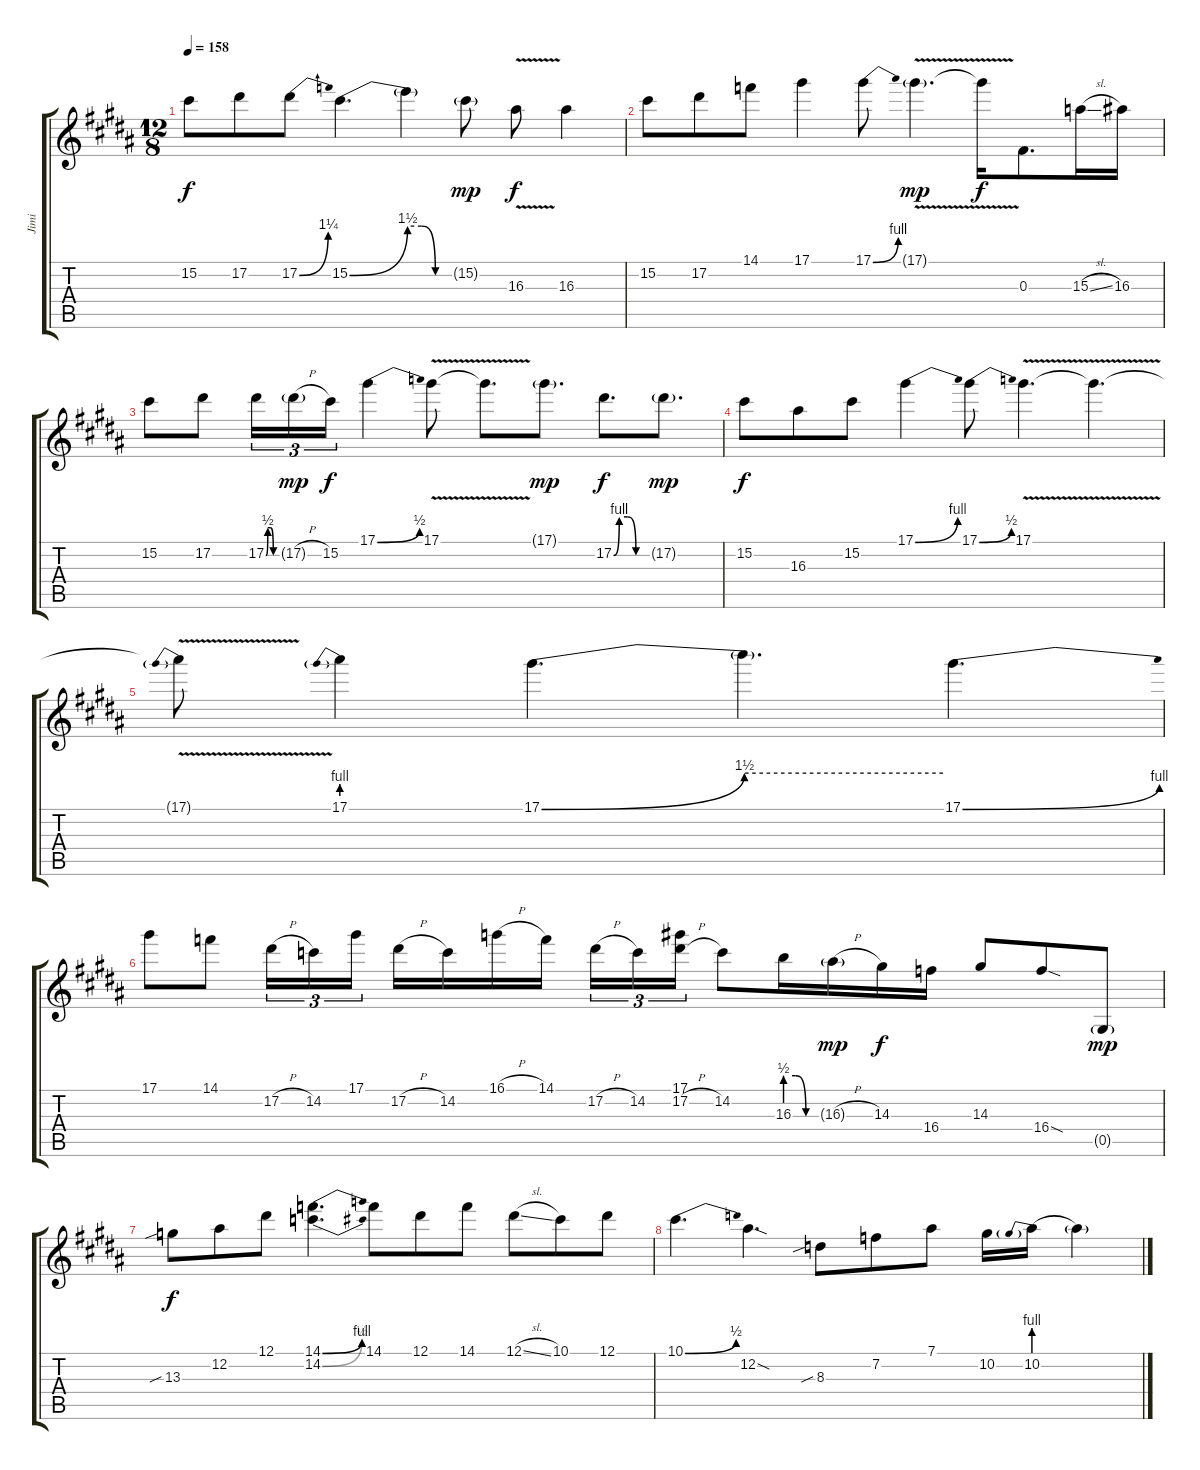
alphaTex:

\track ("Jimi" "Jimi") {instrument overdrivenguitar}
\staff {score tabs}
\tuning (Eb4 Bb3 Gb3 Db3 Ab2 Eb2) {hide}
\ts (12 8)
\tempo 158
\clef g2
\ks g#minor
15.2.8{dy f} 17.2.8 17.2{be (bend 0 0 60 5)}.8 15.2{be (bend 0 0 60 6)}.4{d} 15.2{be (custom 0 6 20 6 40 0 60 0) t}.4 15.2{g}.8{dy mp} 16.3{v}.8{dy f} 16.3.4 |
\ks b
15.2.8 17.2.8 14.1.8 17.1.4 17.1{be (bend 0 0 60 4)}.8 17.1{v g}.4{d dy mp} 17.1{t}.16{dy f} 0.3.8{d} 15.3{sl}.16 16.3.16 |
\ks g#minor
15.2.8 17.2.8 17.2{be (custom 0 0 10 2 25 2 40 0 60 0)}.16{tu (3 2)} 17.2{h g}.16{tu (3 2) dy mp} 15.2.16{tu (3 2) dy f} 17.1{be (bend 0 0 60 2)}.4 17.1{v}.8 17.1{v t}.8{d} 17.1{g}.8{d dy mp} 17.2{be (custom 0 0 10 4 25 4 40 0 60 0)}.8{d dy f} 17.2{g}.8{d dy mp} |
\ks b
15.2.8{dy f} 16.3.8 15.2.8 17.1{be (bend 0 0 60 4)}.4 17.1{be (bend 0 0 60 2)}.8 17.1{v}.4{d} 17.1{v t}.4{d} |
\ks g#minor
17.1{be (prebend 0 4 60 4) t}.8 17.1{be (prebend 0 4 60 4)}.4 17.1{be (bend 0 0 60 6)}.4{d} 17.1{be (hold 0 6 60 6) t}.4{d} 17.1{be (bend 0 0 60 4)}.4{d} |
\ks b
17.1.8 14.1.8 17.2{h}.16{tu (3 2)} 14.2.16{tu (3 2)} 17.1.16{tu (3 2)} 17.2{h}.16 14.2.16 16.1{h}.16 14.1.16{beam splitsecondary} 17.2{h}.16{tu (3 2)} 14.2.16{tu (3 2)} (17.1 17.2{h}).16{tu (3 2)} 14.2.8 16.3{be (custom 0 2 20 2 40 0 60 0)}.16 16.3{h g}.16{dy mp} 14.3.16{dy f} 16.4.16 14.3.8 16.4{sod}.8 0.5{g}.8{dy mp} |
\ks g#minor
13.3{sib}.8{dy f} 12.2.8 12.1.8 (14.1{be (bend 0 0 60 4)} 14.2{be (bend 0 0 60 2)}).4{d} 14.1.8 12.1.8 14.1.8 12.1{sl}.8 10.1.8 12.1.8 |
\ks b
10.1{be (bend 0 0 60 2)}.4{d} 12.2{sod}.4{d} 8.3{sib}.8 7.2.8 7.1.8 10.2.16 10.2{be (prebend 0 4 60 4)}.16 10.2{t}.4
